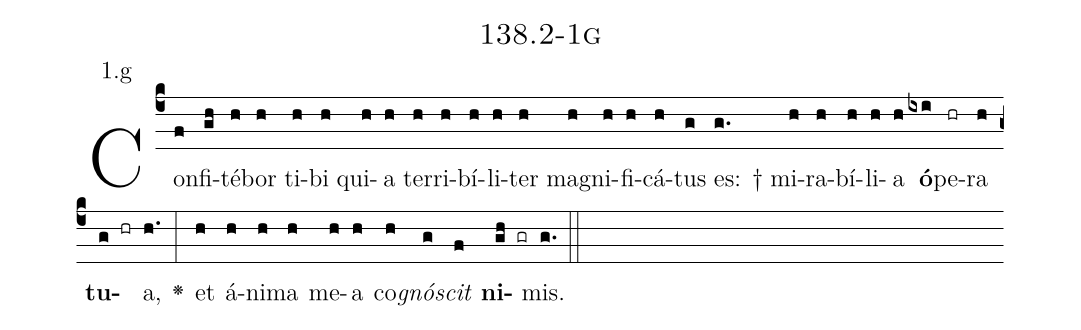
name: 138.2-1g;
annotation: 1.g;
%%
(c4)Con(f)fi(gh)té(h)bor(h) ti(h)bi(h) qui(h)a(h) ter(h)ri(h)bí(h)li(h)ter(h) ma(h)gni(h)fi(h)cá(h)tus(g) es: †(g.) mi(h)ra(h)bí(h)li(h)a(h) <b>ó</b>(ixi)pe(hr)ra(h) <b>tu</b>(g hr)a,(h.) <v>\greheightstar</v>(:) et(h) á(h)ni(h)ma(h) me(h)a(h) co(h)<i>gnó</i>(g)<i>scit</i>(f) <b>ni</b>(gh gr)mis.(g.) (::)


%E(h) u(h) o(g) u(f) a(gh) e.(g.) (::)
